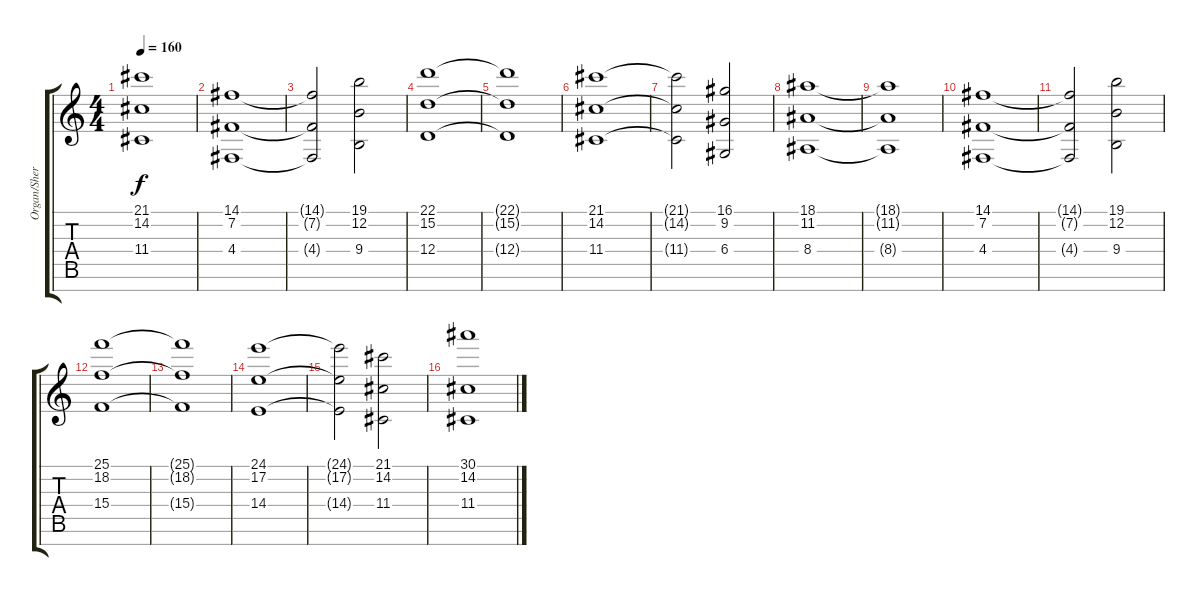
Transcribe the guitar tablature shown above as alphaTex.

\track ("Organ/Sherinian" "Organ/Sher") {instrument lead1square}
\staff {score tabs}
\tuning (E4 B3 G3 D3 A2 E2 B1) {hide}
\ts (4 4)
\tempo 160
\clef g2
\ks c
(21.1{t} 14.2{t} 11.4{t}).1{dy f} |
(14.1 7.2 4.4).1{volume 14 instrument stringensemble1} |
(14.1{t} 7.2{t} 4.4{t}).2 (19.1 12.2 9.4).2 |
(22.1 15.2 12.4).1 |
(22.1{t} 15.2{t} 12.4{t}).1 |
(21.1 14.2 11.4).1 |
(21.1{t} 14.2{t} 11.4{t}).2 (16.1 9.2 6.4).2 |
(18.1 11.2 8.4).1 |
(18.1{t} 11.2{t} 8.4{t}).1 |
(14.1 7.2 4.4).1{volume 14 instrument stringensemble1} |
(14.1{t} 7.2{t} 4.4{t}).2 (19.1 12.2 9.4).2 |
(25.1 18.2 15.4).1 |
(25.1{t} 18.2{t} 15.4{t}).1 |
(24.1 17.2 14.4).1 |
(24.1{t} 17.2{t} 14.4{t}).2 (21.1 14.2 11.4).2 |
(30.1 14.2 11.4).1
